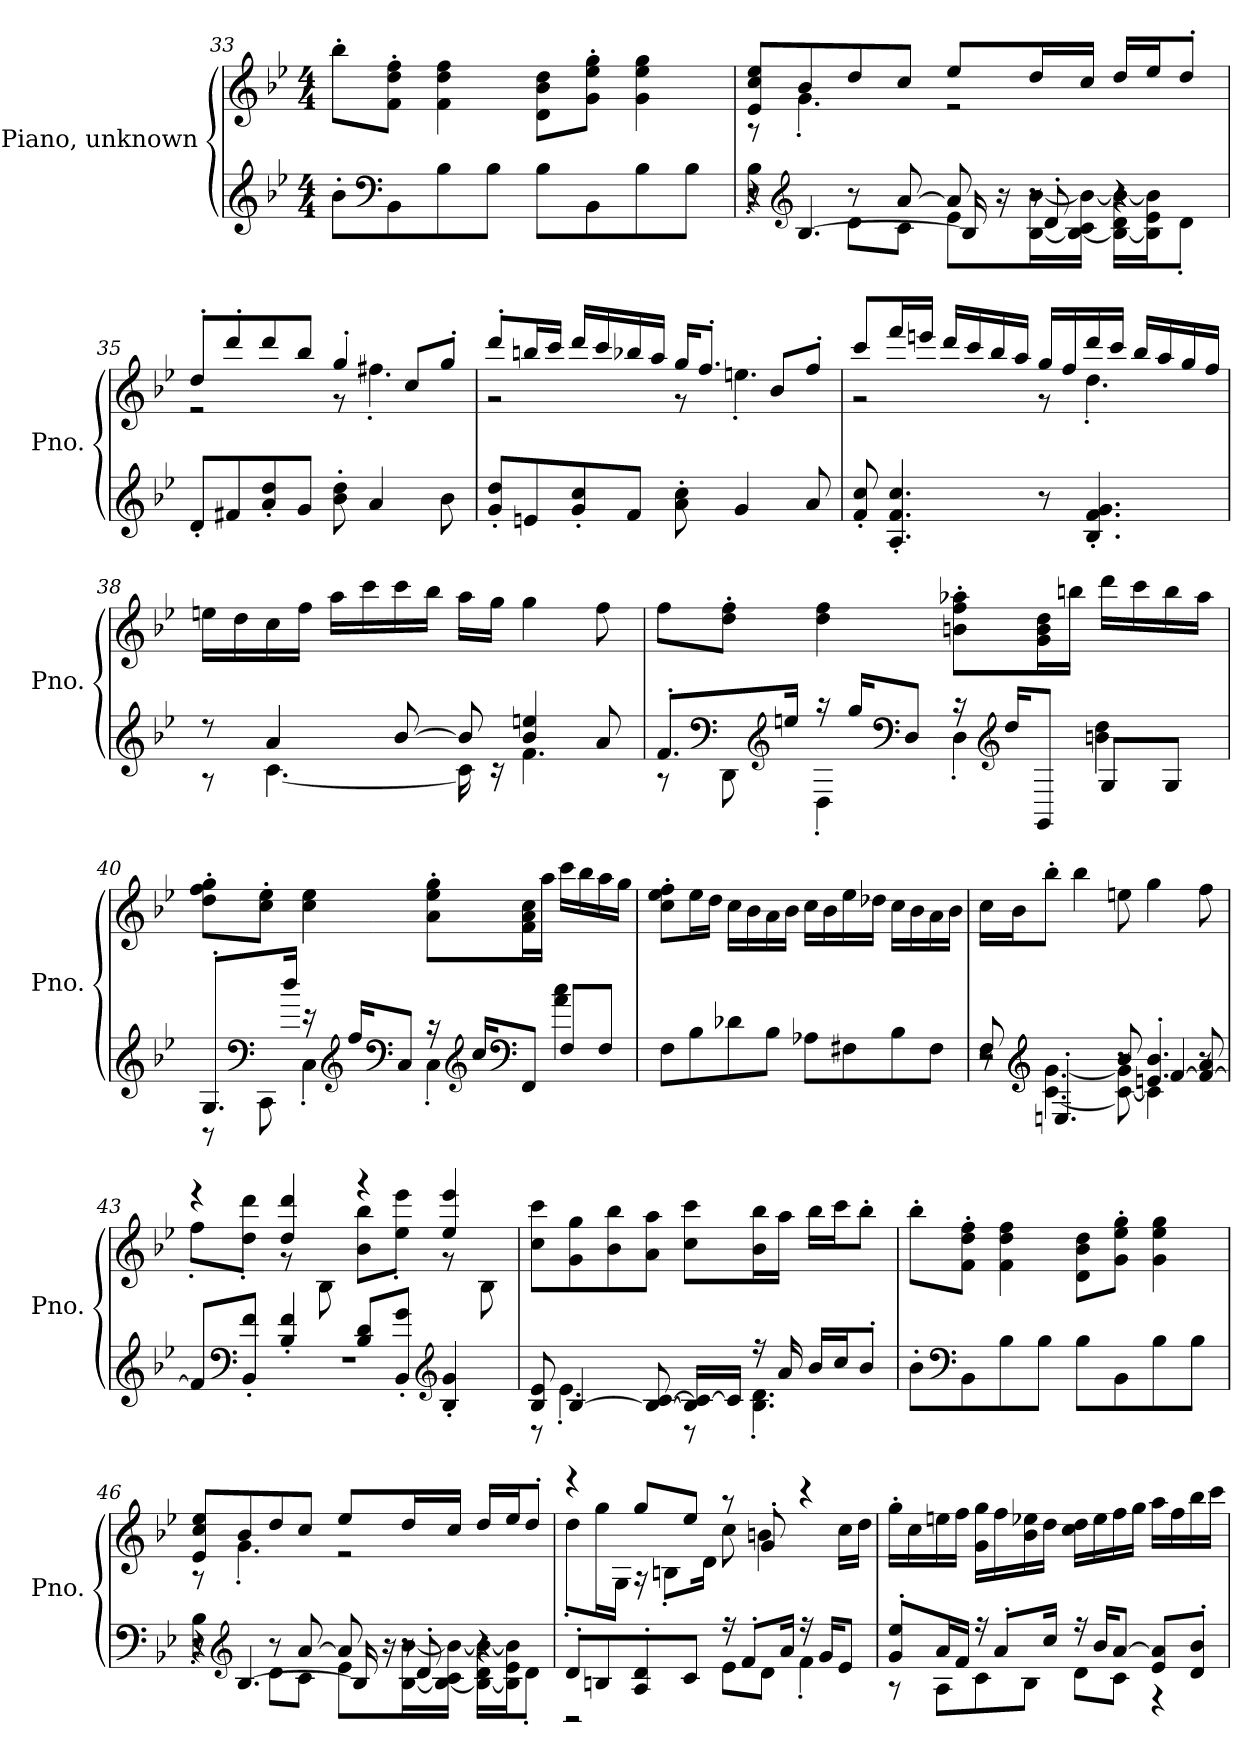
**kern	**kern
*part1	*part1
*staff2	*staff1
*I"Piano, unknown	*
*I'Pno.	*
*clefG2	*clefG2
*k[b-e-]	*k[b-e-]
*M4/4	*M4/4
=33	=33
8b-'\L	8bb-'\L
*clefF4	*
8BB-\	8f\' 8dd\' 8ff\'J
8B-\	4f\ 4dd\ 4ff\
8B-\J	.
8B-\L	8d\ 8b-\ 8dd\L
8BB-\	8g\' 8ee-\' 8gg\'J
8B-\	4g\ 4ee-\ 4gg\
8B-\J	.
=34	=34
*^	*^
*	*^	*	*
4r	4B-'\	8r	8e-/ 8cc/ 8ee-/L	8r
*clefG2	*	*	*	*
.	.	[4.B-/	8b-/	4.g'\
8r	8d\L	.	8dd/	.
[8a/	8c\J	.	8cc/J	.
8a/]	8e-\L	16B-/]	8ee-/L	2r
.	.	16r	.	.
8r	[16B-\ [16b-\L	8d'/	16dd/L	.
.	16B-\_ 16c\ 16b-\_JJ	.	16cc/JJ	.
4r	16B-\_ 16d\ 16b-\_LL	4r	16dd/LL	.
.	16B-\] 16e-\ 16b-\]J	.	16ee-/J	.
.	8d'\J	.	8dd'/J	.
*v	*v	*v	*	*
!!LO:PB:g=z	!!
=35	=35	=35
8d'/L	8dd'/L	2r
8f#X/	8ddd'/	.
8a/' 8dd/'	8ddd/	.
8g/J	8bb-/J	.
8b-\' 8dd\'	4gg'/	8r
4a/	.	4.ff#X'\
.	8cc/L	.
8b-\	8gg'/J	.
=36	=36	=36
8g/' 8dd/'L	8ddd'/L	2r
8en/	16bbn/L	.
.	16ccc/JJ	.
8g/' 8cc/'	16ddd/LL	.
.	16ccc/	.
8f/J	16bb-X/	.
.	16aa/JJ	.
8a\' 8cc\'	16gg/KL	8r
.	8.ff'/J	.
4g/	.	4.een'\
.	8b-/L	.
8a/	8ff'/J	.
!!LO:LB:g=z	!!
=37	=37	=37
8f/' 8cc/'	8ccc/L	2r
4.A/' 4.f/' 4.cc/'	16fff/L	.
.	16eeen/JJ	.
.	16ddd/LL	.
.	16ccc/	.
.	16bb-/	.
.	16aa/JJ	.
8r	16gg/LL	8r
.	16ff/	.
4.B-/' 4.f/' 4.g/'	16ddd/	4.dd'\
.	16ccc/JJ	.
.	16bb-/LL	.
.	16aa/	.
.	16gg/	.
.	16ff/JJ	.
*	*v	*v
=38	=38
*^	*
8r	8r	16een\LL
.	.	16dd\
4a/	[4.c\	16cc\
.	.	16ff\JJ
.	.	16aa\LL
.	.	16ccc\
[8b-/	.	16ccc\
.	.	16bb-\JJ
8b-/]	16c\]	16aa\LL
.	16r	16gg\JJ
4b-/ 4een/	4.f\	4gg\
8a/	.	8ff\
!!LO:LB:g=z
=39	=39	=39
8.f'/L	8r	8ff\L
*clefF4	*	*
.	8DD\	8dd\' 8ff\'J
*clefG2	*	*
16een/Jk	.	.
16r	4D'\	4dd\ 4ff\
16gg/KL	.	.
*clefF4	*	*
8D/J	.	.
16r	4D'\	8bn\' 8ff\' 8aa-X\'L
*clefG2	*	*
16dd/KL	.	.
8GG/J	.	16g\ 16b\ 16dd\L
.	.	16bbn\JJ
8G/L	4bn\ 4dd\	16ddd\LL
.	.	16ccc\
8G/J	.	16bb\
.	.	16aa-\JJ
!!LO:LB:g=z
=40	=40	=40
8.G'/L	8r	8dd\' 8ff\' 8gg\'L
*clefF4	*	*
.	8CC\	8cc\' 8ee-\'J
16dd/Jk	.	.
16r	4C'\	4cc\ 4ee-\
*clefG2	*	*
16ff/KL	.	.
*clefF4	*	*
8C/J	.	.
16r	4C'\	8a\' 8ee-\' 8gg\'L
*clefG2	*	*
16cc/KL	.	.
*clefF4	*	*
8FF/J	.	16f\ 16a\ 16cc\L
.	.	16aa\JJ
8F/L	4a\ 4cc\	16ccc\LL
.	.	16bb-\
8F/J	.	16aa\
.	.	16gg\JJ
*v	*v	*
=41	=41
8F\L	8cc\' 8ee-\' 8ff\'L
8B-\	16ee-\L
.	16dd\JJ
8d-X\	16cc\LL
.	16b-\
8B-\J	16a\
.	16b-\JJ
8A-X\L	16cc\LL
.	16b-\
8F#X\	16ee-\
.	16dd-X\JJ
8B-\	16cc\LL
.	16b-\
8F#\J	16a\
.	16b-\JJ
!!LO:LB:g=z
=42	=42
*^	*
*	*^	*
2r	8r	8F/	16cc\LL
.	.	.	16b-\J
*clefG2	*	*	*
.	[4.c\ [4.g\	4.En'/	8bb-'\J
.	.	.	4bb-\
8r	8c\_ 8g\]	8b-/	8een\
4.en/' 4.b-/'	4c\]	[4f/	4gg\
.	8r	8f/_ 8a/	8ff\
*	*v	*v	*
=43	=43	=43
*	*	*^
1r	8f/L]	4r	8ff'\L
*clefF4	*	*	*
.	8BB-/' 8f/'J	.	8dd\' 8ddd\'J
.	4B-/' 4f/'	4dd/ 4ddd/	8r
.	.	.	8B-\
.	8B-/ 8d/L	4r	8b-\ 8bb-\L
.	8BB-/' 8g/'J	.	8ee-\' 8eee-\'J
*clefG2	*	*	*
.	4B-/' 4g/'	4ee-/ 4eee-/	8r
.	.	.	8B-\
*	*	*v	*v
=44	=44	=44
8B-/ 8e-/	8r	8cc\ 8ccc\L
[4B-/	4.e-'\	8g\ 8gg\
.	.	8b-\ 8bb-\
8B-/_ [8c/	.	8a\ 8aa\J
16B-/] 16c/_LL	8r	8cc\ 8ccc\L
16c/JJ]	.	.
16r	4.B-\' 4.d\'	16b-\ 16bb-\L
16a/	.	16aa\JJ
16b-/LL	.	16bb-\LL
16cc/J	.	16ccc\J
8b-'/J	.	8bb-'\J
*v	*v	*
!!LO:LB:g=z
=45	=45
8b-'\L	8bb-'\L
*clefF4	*
8BB-\	8f\' 8dd\' 8ff\'J
8B-\	4f\ 4dd\ 4ff\
8B-\J	.
8B-\L	8d\ 8b-\ 8dd\L
8BB-\	8g\' 8ee-\' 8gg\'J
8B-\	4g\ 4ee-\ 4gg\
8B-\J	.
=46	=46
*^	*^
*	*^	*	*
4r	4B-'\	8r	8e-/ 8cc/ 8ee-/L	8r
*clefG2	*	*	*	*
.	.	[4.B-/	8b-/	4.g'\
8r	8d\L	.	8dd/	.
[8a/	8c\J	.	8cc/J	.
8a/]	8e-\L	16B-/]	8ee-/L	2r
.	.	16r	.	.
8r	[16B-\ [16b-\L	8d'/	16dd/L	.
.	16B-\_ 16c\ 16b-\_JJ	.	16cc/JJ	.
4r	16B-\_ 16d\ 16b-\_LL	4r	16dd/LL	.
.	16B-\] 16e-\ 16b-\]J	.	16ee-/J	.
.	8d'\J	.	8dd'/J	.
*	*v	*v	*	*
=47	=47	=47	=47
8d'/L	2r	4r	8dd'\L
8Bn/	.	.	16gg\L
.	.	.	16G\JJ
8A/' 8d/'	.	8gg/L	16r
.	.	.	8Bn'\L
8c/J	.	8ee-/J	.
.	.	.	16d\Jk
16r	8e-\L	8r	8cc\
8f'/L	.	.	.
.	8d\J	8g'/	4bn\
16a/Jk	.	.	.
16r	4f'\	4r	.
16g/KL	.	.	.
8e-/J	.	.	16cc\LL
.	.	.	16dd\JJ
*	*	*v	*v
!!LO:PB:g=z
=48	=48	=48
8g/' 8ee-/'L	8r	16gg'\LL
.	.	16cc\
16a/L	8A\L	16een\
16f/JJ	.	16ff\JJ
16r	8c\	16g\ 16gg\LL
8a'/L	.	16ff\
.	8B-\J	16b-\ 16ee-X\
16cc/Jk	.	16dd\JJ
16r	8d\L	16cc\ 16dd\LL
16b-/KL	.	16ee-\
[8a/J	8c\J	16ff\
.	.	16gg\JJ
8e-/ 8a/]L	4r	16aa\LL
.	.	16ff\
8d/' 8b-/'J	.	16bb-\
.	.	16ccc\JJ
*v	*v	*
=	=
*-	*-
